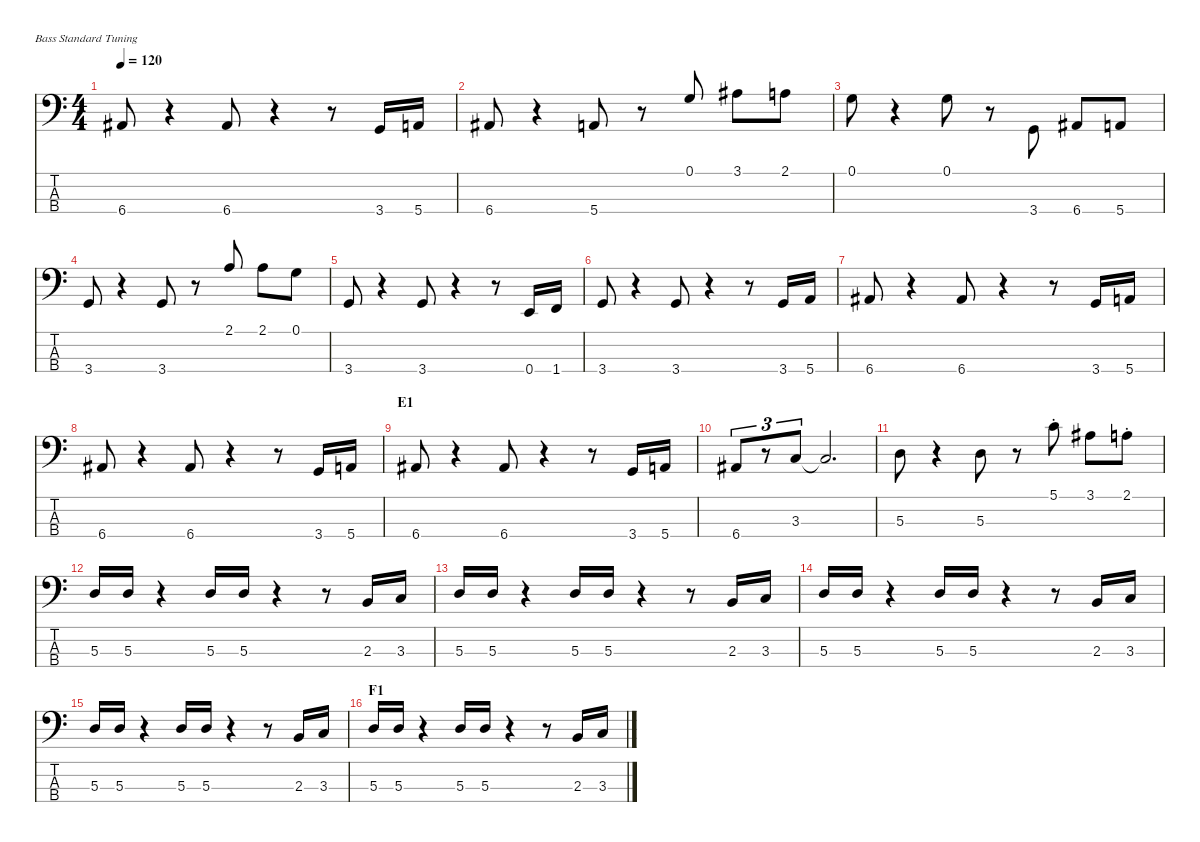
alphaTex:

\defaultSystemsLayout 4
\hideDynamics
\bracketExtendMode nobrackets
\singleTrackTrackNamePolicy hidden
\multiTrackTrackNamePolicy hidden
\otherSystemsTrackNameOrientation horizontal
\track ("Bass (Pat O'Hearn)" "fl.bs.") {instrument fretlessbass}
\staff {score tabs}
\tuning (G2 D2 A1 E1)
\ts (4 4)
\tempo 120
\clef f4
\ks c
6.4{acc #}.8{dy fff beam Up} r.4{beam Up} 6.4{acc #}.8{beam Up} r.4{beam Up} r.8{beam Up} 3.4.16{beam Up} 5.4.16{beam Up} |
6.4{acc #}.8{beam Up} r.4{beam Up} 5.4.8{beam Up} r.8{beam Up} 0.1.8{beam Down} 3.1{acc #}.8{beam Down} 2.1.8{beam Down} |
0.1.8{beam Down} r.4{beam Down} 0.1.8{beam Down} r.8{beam Down} 3.4.8{beam Up} 6.4{acc #}.8{beam Up} 5.4.8{beam Up} |
3.4.8{beam Up} r.4{beam Up} 3.4.8{beam Up} r.8{beam Up} 2.1.8{beam Down} 2.1.8{beam Down} 0.1.8{beam Down} |
3.4.8{beam Up} r.4{beam Up} 3.4.8{beam Up} r.4{beam Up} r.8{beam Up} 0.4.16{beam Up} 1.4.16{beam Up} |
3.4.8{beam Up} r.4{beam Up} 3.4.8{beam Up} r.4{beam Up} r.8{beam Up} 3.4.16{beam Up} 5.4.16{beam Up} |
6.4{acc #}.8{beam Up} r.4{beam Up} 6.4{acc #}.8{beam Up} r.4{beam Up} r.8{beam Up} 3.4.16{beam Up} 5.4.16{beam Up} |
6.4{acc #}.8{beam Up} r.4{beam Up} 6.4{acc #}.8{beam Up} r.4{beam Up} r.8{beam Up} 3.4.16{beam Up} 5.4.16{beam Up} |
\section ("" "E1")
6.4{acc #}.8{beam Up} r.4{beam Up} 6.4{acc #}.8{beam Up} r.4{beam Up} r.8{beam Up} 3.4.16{beam Up} 5.4.16{beam Up} |
6.4{acc #}.8{tu (3 2) beam Up} r.8{tu (3 2) beam Up} 3.3.8{tu (3 2) beam Up} 3.3{t}.2{d dy f beam Up} |
5.3.8{dy fff beam Down} r.4{beam Down} 5.3.8{beam Down} r.8{beam Down} 5.1{st}.8{beam Down} 3.1{acc #}.8{beam Down} 2.1{st}.8{beam Down} |
5.3.16{beam Up} 5.3.16{beam Up} r.4{beam Up} 5.3.16{beam Up} 5.3.16{beam Up} r.4{beam Up} r.8{beam Up} 2.3.16{beam Up} 3.3.16{beam Up} |
5.3.16{beam Up} 5.3.16{beam Up} r.4{beam Up} 5.3.16{beam Up} 5.3.16{beam Up} r.4{beam Up} r.8{beam Up} 2.3.16{beam Up} 3.3.16{beam Up} |
5.3.16{beam Up} 5.3.16{beam Up} r.4{beam Up} 5.3.16{beam Up} 5.3.16{beam Up} r.4{beam Up} r.8{beam Up} 2.3.16{beam Up} 3.3.16{beam Up} |
5.3.16{beam Up} 5.3.16{beam Up} r.4{beam Up} 5.3.16{beam Up} 5.3.16{beam Up} r.4{beam Up} r.8{beam Up} 2.3.16{beam Up} 3.3.16{beam Up} |
\section ("" "F1")
5.3.16{beam Up} 5.3.16{beam Up} r.4{beam Up} 5.3.16{beam Up} 5.3.16{beam Up} r.4{beam Up} r.8{beam Up} 2.3.16{beam Up} 3.3.16{beam Up}
